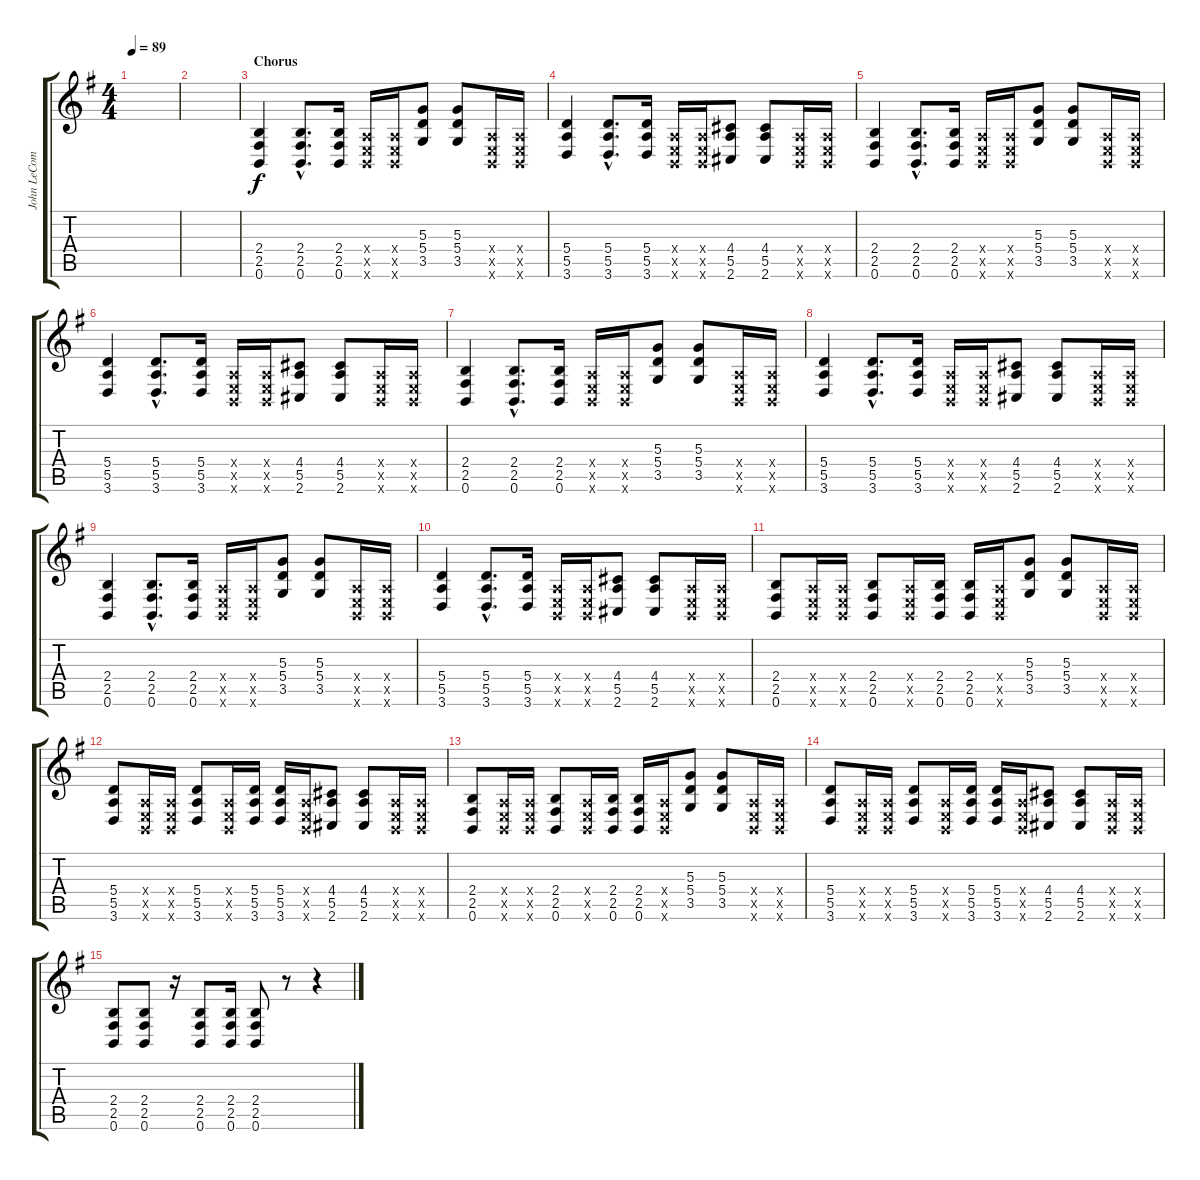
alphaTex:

\track ("John LeCompt" "John LeCom") {instrument distortionguitar}
\staff {score tabs}
\tuning (B3 G3 D3 A2 E2 B1) {hide}
\ts (4 4)
\tempo 89
\clef g2
\ks g
|
|
\section ("" "Chorus")
(2.4 2.5 0.6).4 (2.4{hac} 2.5{hac} 0.6{hac}).8{d} (2.4 2.5 0.6).16 (0.4{x} 0.5{x} 0.6{x}).16 (0.4{x} 0.5{x} 0.6{x}).16 (5.3 5.4 3.5).8 (5.3 5.4 3.5).8 (0.4{x} 0.5{x} 0.6{x}).16 (0.4{x} 0.5{x} 0.6{x}).16 |
(5.4 5.5 3.6).4 (5.4{hac} 5.5{hac} 3.6{hac}).8{d} (5.4 5.5 3.6).16 (0.4{x} 0.5{x} 0.6{x}).16 (0.4{x} 0.5{x} 0.6{x}).16 (4.4 5.5 2.6).8 (4.4 5.5 2.6).8 (0.4{x} 0.5{x} 0.6{x}).16 (0.4{x} 0.5{x} 0.6{x}).16 |
(2.4 2.5 0.6).4 (2.4{hac} 2.5{hac} 0.6{hac}).8{d} (2.4 2.5 0.6).16 (0.4{x} 0.5{x} 0.6{x}).16 (0.4{x} 0.5{x} 0.6{x}).16 (5.3 5.4 3.5).8 (5.3 5.4 3.5).8 (0.4{x} 0.5{x} 0.6{x}).16 (0.4{x} 0.5{x} 0.6{x}).16 |
(5.4 5.5 3.6).4 (5.4{hac} 5.5{hac} 3.6{hac}).8{d} (5.4 5.5 3.6).16 (0.4{x} 0.5{x} 0.6{x}).16 (0.4{x} 0.5{x} 0.6{x}).16 (4.4 5.5 2.6).8 (4.4 5.5 2.6).8 (0.4{x} 0.5{x} 0.6{x}).16 (0.4{x} 0.5{x} 0.6{x}).16 |
(2.4 2.5 0.6).4 (2.4{hac} 2.5{hac} 0.6{hac}).8{d} (2.4 2.5 0.6).16 (0.4{x} 0.5{x} 0.6{x}).16 (0.4{x} 0.5{x} 0.6{x}).16 (5.3 5.4 3.5).8 (5.3 5.4 3.5).8 (0.4{x} 0.5{x} 0.6{x}).16 (0.4{x} 0.5{x} 0.6{x}).16 |
(5.4 5.5 3.6).4 (5.4{hac} 5.5{hac} 3.6{hac}).8{d} (5.4 5.5 3.6).16 (0.4{x} 0.5{x} 0.6{x}).16 (0.4{x} 0.5{x} 0.6{x}).16 (4.4 5.5 2.6).8 (4.4 5.5 2.6).8 (0.4{x} 0.5{x} 0.6{x}).16 (0.4{x} 0.5{x} 0.6{x}).16 |
(2.4 2.5 0.6).4 (2.4{hac} 2.5{hac} 0.6{hac}).8{d} (2.4 2.5 0.6).16 (0.4{x} 0.5{x} 0.6{x}).16 (0.4{x} 0.5{x} 0.6{x}).16 (5.3 5.4 3.5).8 (5.3 5.4 3.5).8 (0.4{x} 0.5{x} 0.6{x}).16 (0.4{x} 0.5{x} 0.6{x}).16 |
(5.4 5.5 3.6).4 (5.4{hac} 5.5{hac} 3.6{hac}).8{d} (5.4 5.5 3.6).16 (0.4{x} 0.5{x} 0.6{x}).16 (0.4{x} 0.5{x} 0.6{x}).16 (4.4 5.5 2.6).8 (4.4 5.5 2.6).8 (0.4{x} 0.5{x} 0.6{x}).16 (0.4{x} 0.5{x} 0.6{x}).16 |
(2.4 2.5 0.6).8 (0.4{x} 0.5{x} 0.6{x}).16 (0.4{x} 0.5{x} 0.6{x}).16 (2.4 2.5 0.6).8 (0.4{x} 0.5{x} 0.6{x}).16 (2.4 2.5 0.6).16 (2.4 2.5 0.6).16 (0.4{x} 0.5{x} 0.6{x}).16 (5.3 5.4 3.5).8 (5.3 5.4 3.5).8 (0.4{x} 0.5{x} 0.6{x}).16 (0.4{x} 0.5{x} 0.6{x}).16 |
(5.4 5.5 3.6).8 (0.4{x} 0.5{x} 0.6{x}).16 (0.4{x} 0.5{x} 0.6{x}).16 (5.4 5.5 3.6).8 (0.4{x} 0.5{x} 0.6{x}).16 (5.4 5.5 3.6).16 (5.4 5.5 3.6).16 (0.4{x} 0.5{x} 0.6{x}).16 (4.4 5.5 2.6).8 (4.4 5.5 2.6).8 (0.4{x} 0.5{x} 0.6{x}).16 (0.4{x} 0.5{x} 0.6{x}).16 |
(2.4 2.5 0.6).8 (0.4{x} 0.5{x} 0.6{x}).16 (0.4{x} 0.5{x} 0.6{x}).16 (2.4 2.5 0.6).8 (0.4{x} 0.5{x} 0.6{x}).16 (2.4 2.5 0.6).16 (2.4 2.5 0.6).16 (0.4{x} 0.5{x} 0.6{x}).16 (5.3 5.4 3.5).8 (5.3 5.4 3.5).8 (0.4{x} 0.5{x} 0.6{x}).16 (0.4{x} 0.5{x} 0.6{x}).16 |
(5.4 5.5 3.6).8 (0.4{x} 0.5{x} 0.6{x}).16 (0.4{x} 0.5{x} 0.6{x}).16 (5.4 5.5 3.6).8 (0.4{x} 0.5{x} 0.6{x}).16 (5.4 5.5 3.6).16 (5.4 5.5 3.6).16 (0.4{x} 0.5{x} 0.6{x}).16 (4.4 5.5 2.6).8 (4.4 5.5 2.6).8 (0.4{x} 0.5{x} 0.6{x}).16 (0.4{x} 0.5{x} 0.6{x}).16 |
(2.4 2.5 0.6).8 (2.4 2.5 0.6).8 r.16 (2.4 2.5 0.6).8 (2.4 2.5 0.6).16 (2.4 2.5 0.6).8 r.8 r.4
